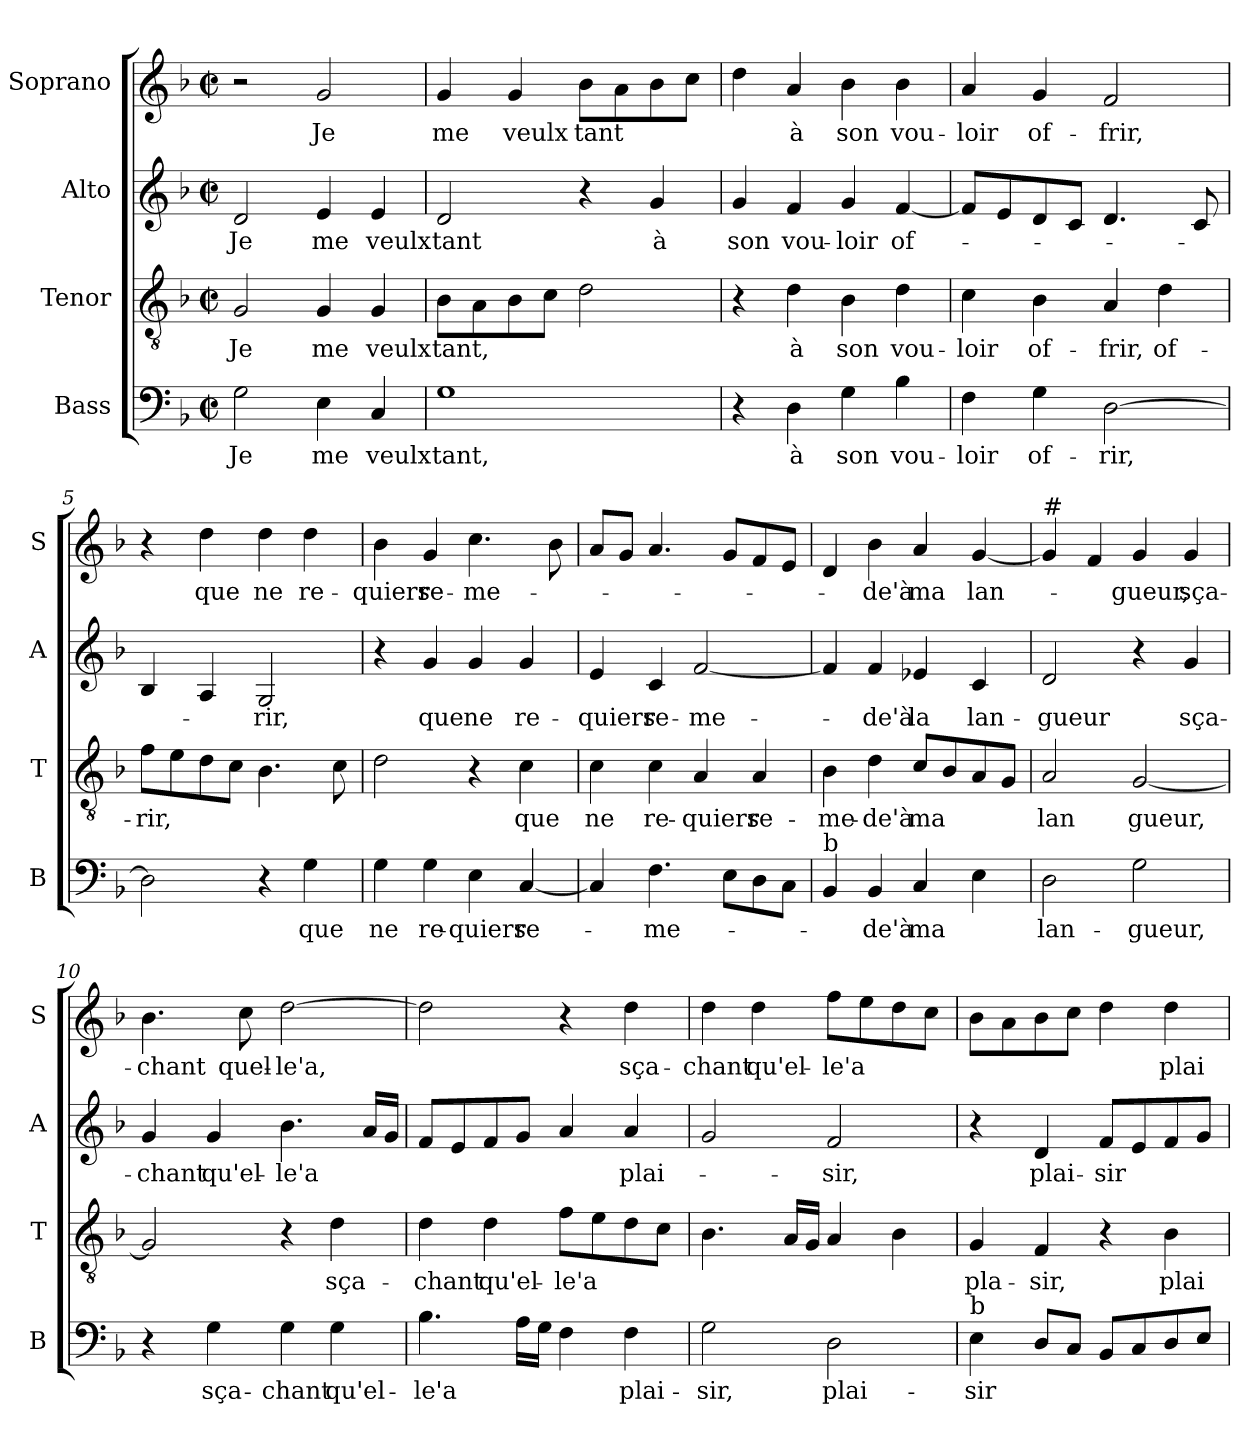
**kern	**text	**kern	**text	**kern	**text	**kern	**text
*part4	*part4	*part3	*part3	*part2	*part2	*part1	*part1
*staff4	*staff4	*staff3	*staff3	*staff2	*staff2	*staff1	*staff1
*I"Bass	*	*I"Tenor	*	*I"Alto	*	*I"Soprano	*
*I'B	*	*I'T	*	*I'A	*	*I'S	*
*clefF4	*	*clefGv2	*	*clefG2	*	*clefG2	*
*k[b-]	*	*k[b-]	*	*k[b-]	*	*k[b-]	*
*F:	*	*F:	*	*F:	*	*F:	*
*M2/2	*	*M2/2	*	*M2/2	*	*M2/2	*
*met(c|)	*	*met(c|)	*	*met(c|)	*	*met(c|)	*
=1	=1	=1	=1	=1	=1	=1	=1
!	!LO:LY:b	!	!LO:LY:b	!	!LO:LY:b	!	!
2G\	Je	2G/	Je	2d/	Je	2r	.
!	!LO:LY:b	!	!LO:LY:b	!	!LO:LY:b	!	!LO:LY:b
4E\	me	4G/	me	4e/	me	2g/	Je
!	!LO:LY:b	!	!LO:LY:b	!	!LO:LY:b	!	!
4C/	veulx	4G/	veulx	4e/	veulx	.	.
=2	=2	=2	=2	=2	=2	=2	=2
!	!LO:LY:b	!	!LO:LY:b	!	!LO:LY:b	!	!LO:LY:b
1G	tant,	8B-\L	tant,	2d/	tant	4g/	me
.	.	8A\	.	.	.	.	.
!	!	!	!	!	!	!	!LO:LY:b
.	.	8B-\	.	.	.	4g/	veulx
.	.	8c\J	.	.	.	.	.
!	!	!	!	!	!	!	!LO:LY:b
.	.	2d\	.	4r	.	8b-\L	tant
.	.	.	.	.	.	8a\	.
!	!	!	!	!	!LO:LY:b	!	!
.	.	.	.	4g/	à	8b-\	.
.	.	.	.	.	.	8cc\J	.
=3	=3	=3	=3	=3	=3	=3	=3
!	!	!	!	!	!LO:LY:b	!	!
4r	.	4r	.	4g/	son	4dd\	.
!	!LO:LY:b	!	!LO:LY:b	!	!LO:LY:b	!	!LO:LY:b
4D\	à	4d\	à	4f/	vou-	4a/	à
!	!LO:LY:b	!	!LO:LY:b	!	!LO:LY:b	!	!LO:LY:b
4G\	son	4B-\	son	4g/	-loir	4b-\	son
!	!LO:LY:b	!	!LO:LY:b	!	!LO:LY:b	!	!LO:LY:b
4B-\	vou-	4d\	vou-	[4f/	of-	4b-\	vou-
=4	=4	=4	=4	=4	=4	=4	=4
!	!LO:LY:b	!	!LO:LY:b	!	!	!	!LO:LY:b
4F\	-loir	4c\	-loir	8f/L]	.	4a/	-loir
.	.	.	.	8e/	.	.	.
!	!LO:LY:b	!	!LO:LY:b	!	!	!	!LO:LY:b
4G\	of-	4B-\	of-	8d/	.	4g/	of-
.	.	.	.	8c/J	.	.	.
!	!LO:LY:b	!	!LO:LY:b	!	!	!	!LO:LY:b
[2D\	-rir,	4A/	-frir,	4.d/	.	2f/	-frir,
!	!	!	!LO:LY:b	!	!	!	!
.	.	4d\	of-	.	.	.	.
.	.	.	.	8c/	.	.	.
=5	=5	=5	=5	=5	=5	=5	=5
!	!	!	!LO:LY:b	!	!	!	!
2D\]	.	8f\L	-rir,	4B-/	.	4r	.
.	.	8e\	.	.	.	.	.
!	!	!	!	!	!	!	!LO:LY:b
.	.	8d\	.	4A/	.	4dd\	que
.	.	8c\J	.	.	.	.	.
!	!	!	!	!	!LO:LY:b	!	!LO:LY:b
4r	.	4.B-\	.	2G/	-rir,	4dd\	ne
!	!LO:LY:b	!	!	!	!	!	!LO:LY:b
4G\	que	.	.	.	.	4dd\	re-
.	.	8c\	.	.	.	.	.
!!LO:LB:g=z
=6	=6	=6	=6	=6	=6	=6	=6
!	!LO:LY:b	!	!	!	!	!	!LO:LY:b
4G\	ne	2d\	.	4r	.	4b-\	-quiers
!	!LO:LY:b	!	!	!	!LO:LY:b	!	!LO:LY:b
4G\	re-	.	.	4g/	que	4g/	re-
!	!LO:LY:b	!	!	!	!LO:LY:b	!	!LO:LY:b
4E\	-quiers	4r	.	4g/	ne	4.cc\	-me-
!	!LO:LY:b	!	!LO:LY:b	!	!LO:LY:b	!	!
[4C/	re-	4c\	que	4g/	re-	.	.
.	.	.	.	.	.	8b-\	.
=7	=7	=7	=7	=7	=7	=7	=7
!	!	!	!LO:LY:b	!	!LO:LY:b	!	!
4C/]	.	4c\	ne	4e/	-quiers	8a/L	.
.	.	.	.	.	.	8g/J	.
!	!LO:LY:b	!	!LO:LY:b	!	!LO:LY:b	!	!
4.F\	-me-	4c\	re-	4c/	re-	4.a/	.
!	!	!	!LO:LY:b	!	!LO:LY:b	!	!
.	.	4A/	-quiers	[2f/	-me-	.	.
8E\L	.	.	.	.	.	8g/L	.
!	!	!	!LO:LY:b	!	!	!	!
8D\	.	4A/	re-	.	.	8f/	.
8C\J	.	.	.	.	.	8e/J	.
=8	=8	=8	=8	=8	=8	=8	=8
!LO:TX:a:t=b	!	!	!	!	!	!	!
!	!	!	!LO:LY:b	!	!	!	!
4BB-/	.	4B-\	-me-	4f/]	.	4d/	.
!	!LO:LY:b	!	!LO:LY:b	!	!LO:LY:b	!	!LO:LY:b
4BB-/	-de'à	4d\	-de'à	4f/	-de'à	4b-\	-de'à
!	!LO:LY:b	!	!LO:LY:b	!	!LO:LY:b	!	!LO:LY:b
4C/	ma	8c/L	ma	4e-X/	la	4a/	ma
.	.	8B-/	.	.	.	.	.
!	!	!	!	!	!LO:LY:b	!	!LO:LY:b
4E\	.	8A/	.	4c/	lan-	[4g/	lan-
.	.	8G/J	.	.	.	.	.
=9	=9	=9	=9	=9	=9	=9	=9
!	!	!	!	!	!	!LO:TX:a:t=#	!
!	!LO:LY:b	!	!LO:LY:b	!	!LO:LY:b	!	!
2D\	lan-	2A/	lan	2d/	-gueur	4g/]	.
.	.	.	.	.	.	4f/	.
!	!LO:LY:b	!	!LO:LY:b	!	!	!	!LO:LY:b
2G\	-gueur,	[2G/	gueur,	4r	.	4g/	-gueur,
!	!	!	!	!	!LO:LY:b	!	!LO:LY:b
.	.	.	.	4g/	sça-	4g/	sça-
=10	=10	=10	=10	=10	=10	=10	=10
!	!	!	!	!	!LO:LY:b	!	!LO:LY:b
4r	.	2G/]	.	4g/	-chant	4.b-\	-chant
!	!LO:LY:b	!	!	!	!LO:LY:b	!	!
4G\	sça-	.	.	4g/	qu'el-	.	.
!	!	!	!	!	!	!	!LO:LY:b
.	.	.	.	.	.	8cc\	quel-
!	!LO:LY:b	!	!	!	!LO:LY:b	!	!LO:LY:b
4G\	-chant	4r	.	4.b-\	-le'a	[2dd\	-le'a,
!	!LO:LY:b	!	!LO:LY:b	!	!	!	!
4G\	qu'el-	4d\	sça-	.	.	.	.
.	.	.	.	16a/LL	.	.	.
.	.	.	.	16g/JJ	.	.	.
!!LO:PB:g=z
=11	=11	=11	=11	=11	=11	=11	=11
!	!LO:LY:b	!	!LO:LY:b	!	!	!	!
4.B-\	-le'a	4d\	-chant	8f/L	.	2dd\]	.
.	.	.	.	8e/	.	.	.
!	!	!	!LO:LY:b	!	!	!	!
.	.	4d\	qu'el-	8f/	.	.	.
16A\LL	.	.	.	8g/J	.	.	.
16G\JJ	.	.	.	.	.	.	.
!	!	!	!LO:LY:b	!	!	!	!
4F\	.	8f\L	-le'a	4a/	.	4r	.
.	.	8e\	.	.	.	.	.
!	!LO:LY:b	!	!	!	!LO:LY:b	!	!LO:LY:b
4F\	plai-	8d\	.	4a/	plai-	4dd\	sça-
.	.	8c\J	.	.	.	.	.
=12	=12	=12	=12	=12	=12	=12	=12
!	!LO:LY:b	!	!	!	!	!	!LO:LY:b
2G\	-sir,	4.B-\	.	2g/	.	4dd\	-chant
!	!	!	!	!	!	!	!LO:LY:b
.	.	.	.	.	.	4dd\	qu'el-
.	.	16A/LL	.	.	.	.	.
.	.	16G/JJ	.	.	.	.	.
!	!LO:LY:b	!	!	!	!LO:LY:b	!	!LO:LY:b
2D\	plai-	4A/	.	2f/	-sir,	8ff\L	-le'a
.	.	.	.	.	.	8ee\	.
.	.	4B-\	.	.	.	8dd\	.
.	.	.	.	.	.	8cc\J	.
=13	=13	=13	=13	=13	=13	=13	=13
!LO:TX:a:t=b	!	!	!	!	!	!	!
!	!LO:LY:b	!	!LO:LY:b	!	!	!	!
4E\	-sir	4G/	pla-	4r	.	8b-\L	.
.	.	.	.	.	.	8a\	.
!	!	!	!LO:LY:b	!	!LO:LY:b	!	!
8D/L	.	4F/	-sir,	4d/	plai-	8b-\	.
8C/J	.	.	.	.	.	8cc\J	.
!	!	!	!	!	!LO:LY:b	!	!
8BB-/L	.	4r	.	8f/L	-sir	4dd\	.
8C/	.	.	.	8e/	.	.	.
!	!	!	!LO:LY:b	!	!	!	!LO:LY:b
8D/	.	4B-\	plai-	8f/	.	4dd\	plai-
8E/J	.	.	.	8g/J	.	.	.
=	=	=	=	=	=	=	=
*-	*-	*-	*-	*-	*-	*-	*-
